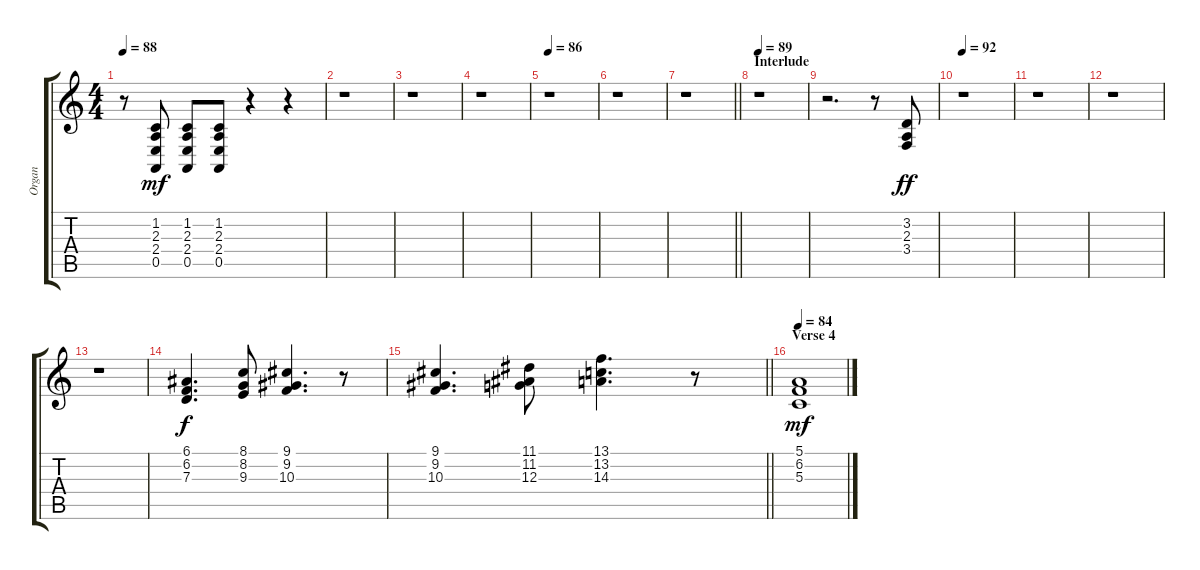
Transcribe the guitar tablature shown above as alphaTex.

\track ("Organ" "Organ") {instrument drawbarorgan}
\staff {score tabs}
\tuning (E4 B3 G3 D3 A2 E2) {hide}
\ts (4 4)
\tempo 88
\clef g2
\ks c
r.8{dy mp} (1.2 2.3 2.4 0.5).8{dy mf} (1.2 2.3 2.4 0.5).8 (1.2 2.3 2.4 0.5).8 r.4 r.4 |
r.1 |
r.1 |
r.1 |
\tempo 86
r.1 |
r.1 |
\barLineRight lightlight
r.1 |
\section ("" "Interlude")
\tempo 89
r.1 |
r.2{d} r.8 (3.2 2.3 3.4).8{dy ff} |
\tempo 92
r.1 |
r.1 |
r.1 |
r.1 |
(6.1 6.2 7.3).4{d dy f} (8.1 8.2 9.3).8 (9.1 9.2 10.3).4{d} r.8 |
\barLineRight lightlight
(9.1 9.2 10.3).4{d} (11.1 11.2 12.3).8 (13.1 13.2 14.3).4{d} r.8 |
\section ("" "Verse 4")
\tempo 84
(5.1 6.2 5.3).1{dy mf}
